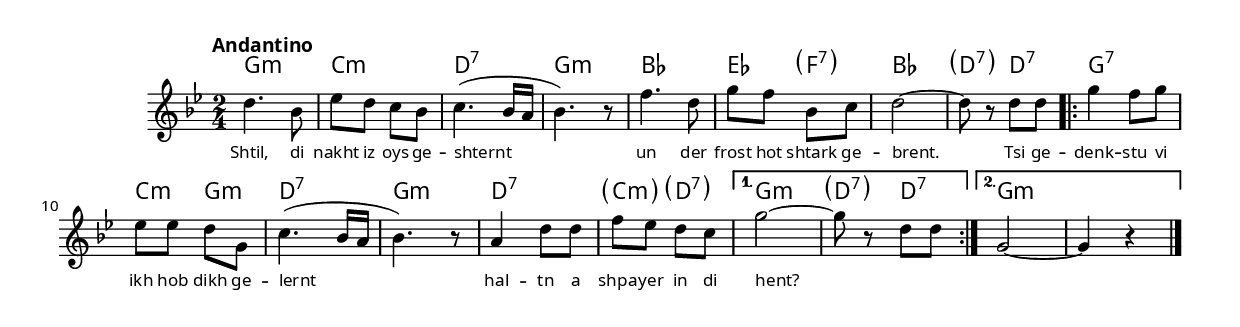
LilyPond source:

\version "2.18.2"
\language "english"
\include "templates/preamble.ly"

mel = \relative d'' {
  d4. bf8       |
  ef d c bf     |
  c4.( bf16 a   |
  bf4.) r8      |
  f'4. d8       |
  g8 f bf, c    |
  d2~           |
  d8 r d d      |

\repeat volta 2 {
   g4 f8 g      |
   ef ef d g,   |
   c4.( bf16 a  | 
   bf4.) r8     |
   a4 d8 d      |
   f ef d c     | 
}
\alternative {
  {g'2~ | g8 r d d}
  {g,2~ | g4 r }
  }
}

acc = \chordmode {
  { g2:m    	|
    c:m 		|
    d:7   	|
    g:m     	|
    bf     	|
    ef4: \parenthesize f:7 |
    bf2     	|
    \parenthesize d4:7 \once \set chordChanges = ##f d:7 |
  }
  \repeat volta 2 {
    g2:7    	| 
    c4:m g:m 	| 
    d2:7    	| 
    g:m      	|
    d:7     	| 
    \parenthesize c4:m \parenthesize d:7 | 
  }
  \alternative {
    { g2:m  	|
      \parenthesize d4:7 \once \set chordChanges = ##f d:7 |
    }
    { g2:m  	|
      g2:m 
    }
  }
}

\score {
  <<
    \new ChordNames {
      \acc

    }
    \new Staff {
      \clef treble
      \key g \minor
      \time 2/4
      \tempo Andantino
      \new Voice = "melody" {
        \mel
        \bar "|."
      }
    }
    \new Lyrics \lyricsto "melody" {
      Shtil, di nakht iz oys -- ge -- shternt
      un der frost hot shtark ge -- brent.
      Tsi ge -- denk -- stu vi ikh hob dikh ge -- lernt
      hal -- tn a shpa -- yer in di hent?
    }
  >>
}
